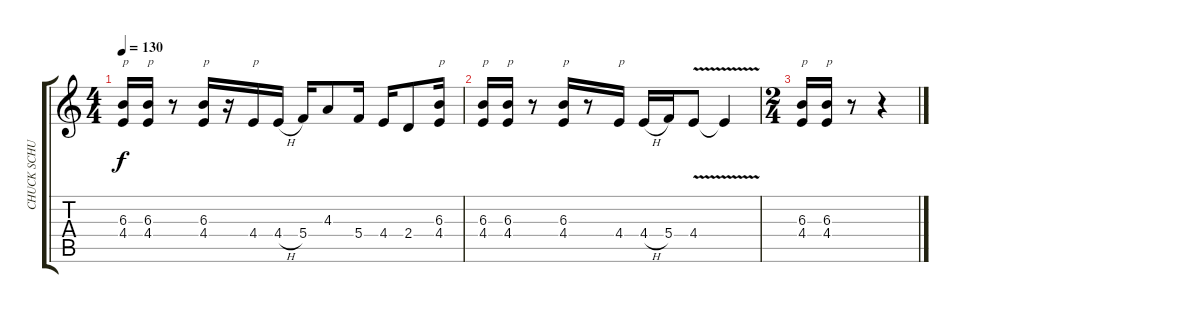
\track ("CHUCK SCHULDINER" "CHUCK SCHU") {instrument distortionguitar}
\staff {score tabs}
\tuning (D4 A3 F3 C3 G2 D2) {hide}
\ts (4 4)
\tempo 130
\clef g2
\ks c
(6.3 4.4).16{txt "p" dy f} (6.3 4.4).16{txt "p"} r.8 (6.3 4.4).16{txt "p"} r.16 4.4.16{txt "p"} 4.4{h}.16 5.4.16 4.3.8 5.4.16 4.4.16 2.4.8 (6.3 4.4).16{txt "p"} |
(6.3 4.4).16{txt "p"} (6.3 4.4).16{txt "p"} r.8 (6.3 4.4).16{txt "p"} r.8 4.4.16{txt "p"} 4.4{h}.16 5.4.16 4.4{v}.8 4.4{t}.4 |
\ts (2 4)
(6.3 4.4).16{txt "p"} (6.3 4.4).16{txt "p"} r.8 r.4
